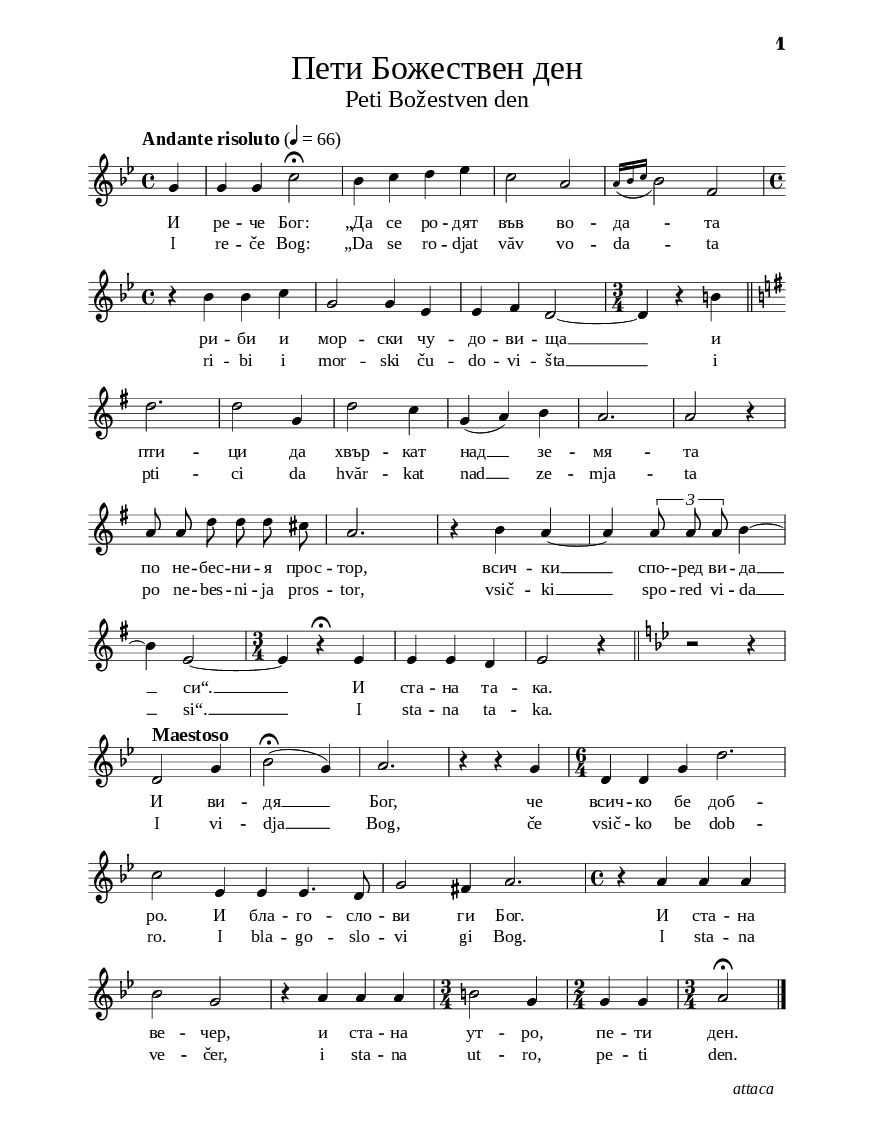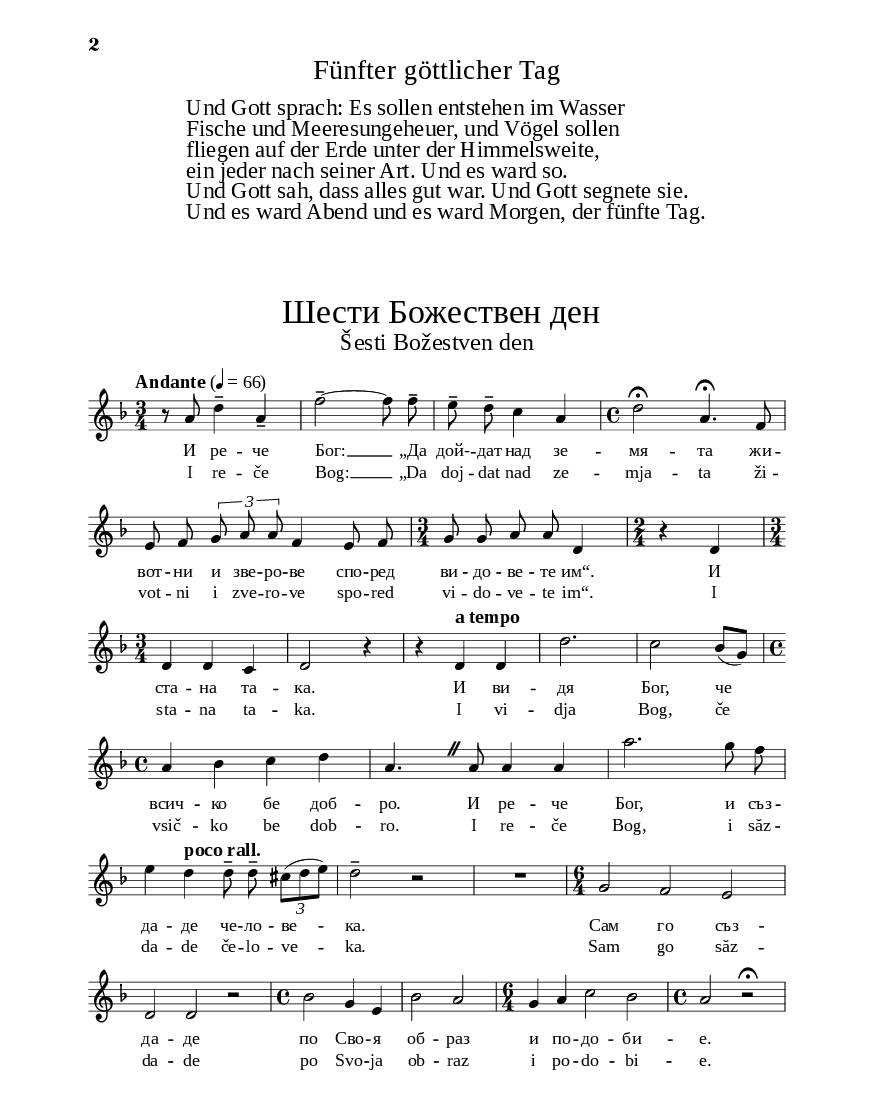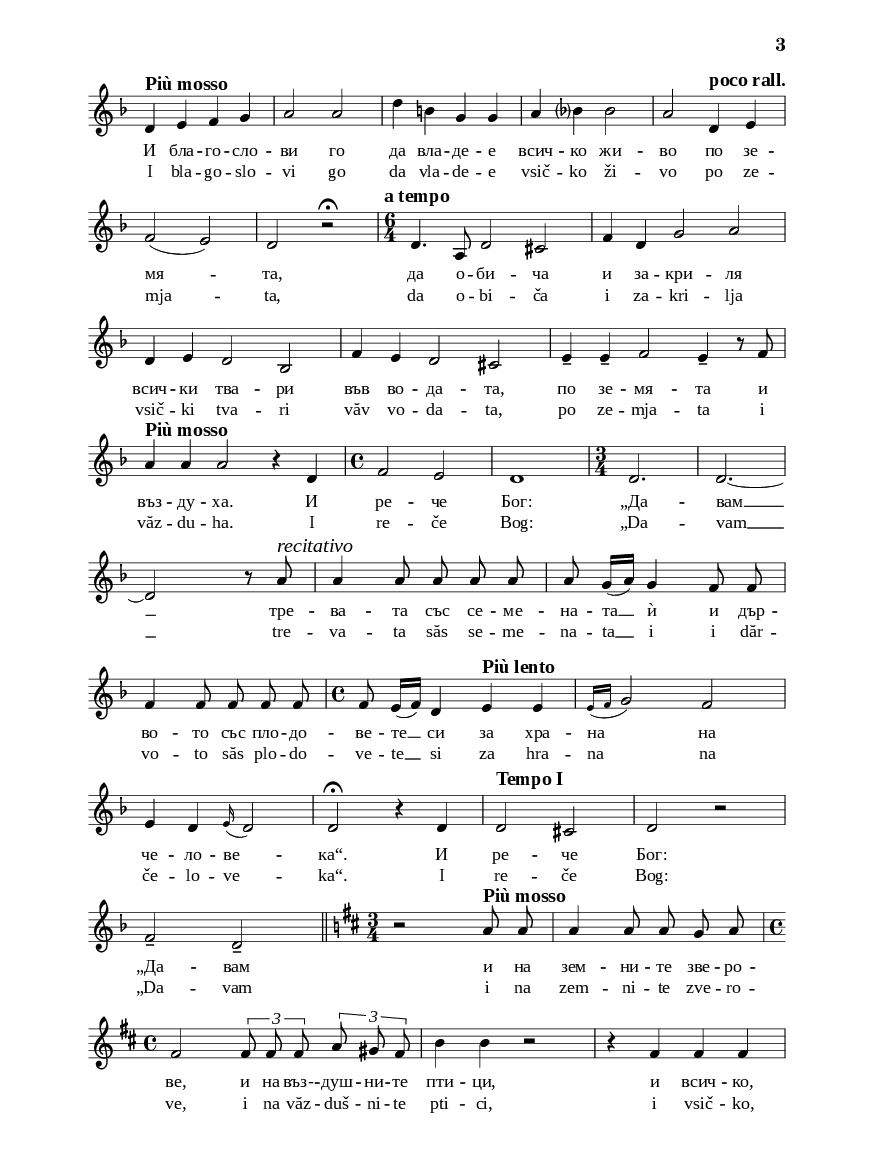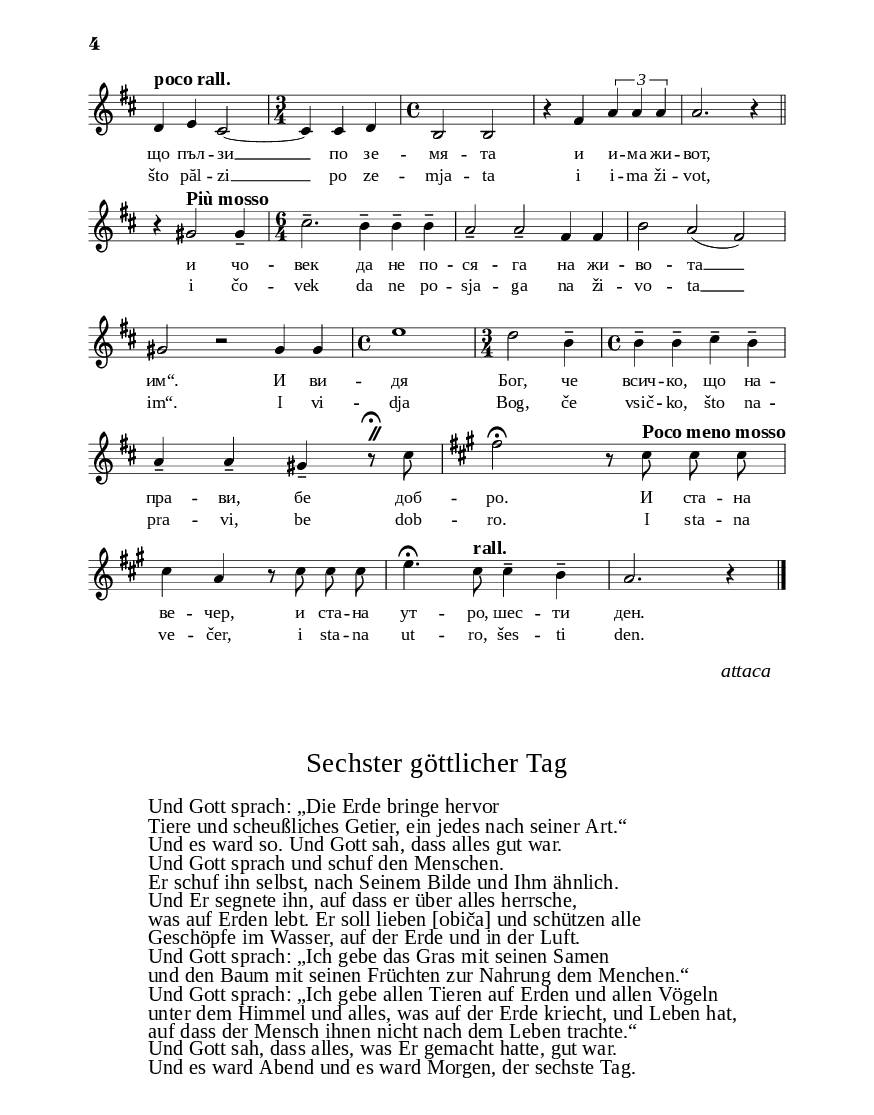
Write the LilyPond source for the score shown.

\version "2.24.3"

% include paper part and global functions
\include "include/globals.ily"

\bookpart {
  \label #'ref195
  \tocItem \markup "     Пети Божествен ден – Peti Božestven den "
  \include "include/bookpart-paper.ily"
  \score {
    \include "include/score-layout.ily"

    \new Voice \absolute {
      \clef treble
      \key g \minor
      \time 4/4
      \tempoFunc "Andante risoluto" 4 "66"
      \autoBeamOff
      \partial 4
      g'4
      | % 146
      g'4 g'4 c''2 ^\fermata | % 147
      bes'4  c''4  d''4  es''4 | % 148
      c''2 a'2 | % 149
      \acciaccatura {  a'16 [ bes' c''] } bes'2 f'2 |
      \time 4/4
      r4  bes'4  bes'4  c''4 | % 151
      g'2 g'4 es'4 | % 152
      es'4 f'4 d'2 ~ | % 153
      \time 3/4  | % 153
      d'4 r4  b'4 \bar "||"
      \break | % 154
      \key g \major | % 154
      d''2. | % 155
      d''2 g'4 | % 156
      d''2  c''4 | % 157
      g'4 ( a'4 )  b'4 | % 158
      a'2. | % 159
      a'2 r4 \break |
      a'8 a'8  d''8  d''8  d''8
      cis''8 | % 161
      a'2. | % 162
      r4  b'4 a'4 ~ | % 163
      a'4 %\once \omit TupletBracket
      \times 2/3  {
        a'8 a'8 a'8
      }
      b'4 ~ \break | % 164
      b'4 e'2 ~  | % 165
      \time 3/4 e'4 r4 ^\fermata e'4 | % 166
      e'4 e'4 d'4 | % 167
      e'2 r4 \bar "||"
      \key bes \major | % 168
      r2 r4 | \break % 169
      \tempo "Maestoso" d'2 g'4 |

      bes'2 ( ^\fermata g'4 ) | % 171
      a'2. | % 172
      r4 r4 g'4 | % 173
      \time 6/4  | % 173
      d'4 d'4 g'4  d''2. \break | % 174
      c''2 es'4 es'4 es'4. d'8 | % 175
      g'2 fis'4 a'2. | % 176
      \time 4/4  | % 176
      r4 a'4 a'4 a'4 | \break % 177
      bes'2 g'2 | % 178
      r4 a'4 a'4 a'4 | % 179
      \time 3/4  | % 179
      b'2 g'4 |
      \time 2/4  |
      g'4 g'4 | % 181
      \time 3/4 | % 181
      a'2 \fermata \bar "|."
    }

    \addlyrics {
      И ре -- че Бог:
      „Да се ро -- дят във во --
      да -- та ри -- би и мор -- ски
      чу -- до -- ви -- ща __  и пти -- ци
      да хвър -- кат над __  зе -- мя --
      та по не -- бес -- ни -- я прос --
      тор, всич -- ки __  "спо-" -- ред ви --
      да __ си“. __  И ста -- на та --
      ка. И ви -- дя __  Бог, че всич --
      ко бе доб -- ро. И бла -- го --
      сло -- ви ги Бог. И ста -- на ве
      -- чер, и ста -- на ут -- ро, пе --
      ти ден.}
      \addlyrics {
        I re -- če Bog:
        „Da se ro -- djat văv vo --
        da -- ta ri -- bi i mor -- ski
        ču -- do -- vi -- šta __  i pti -- ci
        da hvăr -- kat nad __  ze -- mja --
        ta po ne -- bes -- ni -- ja pros --
        tor, vsič -- ki __  spo -- red vi --
        da __ si“. __  I sta -- na ta --
        ka. I vi -- dja __  Bog, če vsič --
        ko be dob -- ro. I bla -- go --
        slo -- vi gi Bog. I sta -- na ve
        -- čer, i sta -- na ut -- ro, pe --
        ti den.}


        \header {
          title = \titleFunc "Пети Божествен ден" "Peti Božestven den"
        }

        \midi{}

      } % score

      \markup \empty-one

      \markup \raise #2.8 \override #'(baseline-skip . 2) {
        \column {
          \fill-line \italic { "" "" \concat {"attaca" "   " }}
        }
      }

      \pageBreak

      % include foreign translation(s) of the song
      \version "2.24.4"

\markup \fill-line { \fontsize #deTitleFontSize "Fünfter göttlicher Tag" }
\markup \null
\markup \null
\markup \abs-fontsize #11 \override #`(baseline-skip . ,bgCoupletBaselineSkip) {
  \fill-line {
    \hspace #0.1
    \column {
      \line {
        \bold "  "
        \column {
         "Und Gott sprach: Es sollen entstehen im Wasser"
         "Fische und Meeresungeheuer, und Vögel sollen"
         "fliegen auf der Erde unter der Himmelsweite,"
         "ein jeder nach seiner Art. Und es ward so. "
         "Und Gott sah, dass alles gut war. Und Gott segnete sie."
         "Und es ward Abend und es ward Morgen, der fünfte Tag."
        }
      }
      
    }\hspace #0.1
  }
}


      \markup \vspace #3

      \label #'ref195
      \tocItem \markup "     Шести Божествен ден – Šesti Božestven den "

      \include "include/bookpart-paper.ily"
      \score {
        \include "include/score-layout.ily"

        \new Voice \absolute {
          \clef treble
          \key d \minor
          \time 3/4
          \tempoFunc "Andante" 4 "66"
          \autoBeamOff
          r8 a'8  d''4 -- a'4 --
          | % 183
          f''2 ~ --  f''8  f''8 -- | % 184
          e''8 --  d''8 --  c''4 a'4 | % 185
          \time 4/4  | % 185
          d''2 ^\fermata a'4. ^\fermata f'8 \break | % 186
          e'8 f'8
          \times 2/3  {
            g'8  a'8 a'8
          }
          f'4 e'8 f'8 | % 187
          \time 3/4  | % 187
          g'8 g'8 a'8 a'8 d'4 | % 188
          \time 2/4  | % 188
          r4 d'4  \break | % 189
          \time 3/4  | % 189
          d'4 d'4 c'4 |
          d'2 r4 | % 191
          r4 \tempo "a tempo" d'4  d'4 | % 192
          d''2. | % 193
          c''2 bes'8 ( [ g'8 ) ] \break | % 194
          \time 4/4  | % 194
          a'4  bes'4  c''4  d''4  | % 195
          a'4.\caesura a'8 a'4 a'4 | % 196
          a''2.  g''8 f''8 \break | % 197
          e''4 \tempo "poco rall." d''4
          d''8 --  d''8 -- \once \omit TupletBracket
          \times 2/3  {
            cis''8 ( [  d''8  e''8 ) ]
          } |
          d''2  -- r2 | % 199
          R1 |
          \time 6/4  |
          g'2 f'2 e'2 \break | % 201
          d'2 d'2 r2  | % 202
          \time 4/4  | % 202
          bes'2 g'4 e'4 | % 203
          bes'2 a'2 | % 204
          \time 6/4  | % 204
          g'4 a'4  c''2  bes'2 | % 205
          \time 4/4  | % 205
          a'2 r2 ^\fermata \break | % 206
          \tempo"Più mosso" d'4 e'4 f'4
          g'4 | % 207
          a'2 a'2 | % 208
          d''4  b'4 g'4 g'4 | % 209
          a'4  bes'?4  bes'2 |
          a'2 \tempo"poco rall." d'4 e'4 \break  | % 211
          f'2 ( e'2 ) | % 212
          d'2 r2 ^\fermata | % 213
          \time 6/4  | % 213
          \tempo "a tempo" d'4. a8 d'2
          cis'2 | % 214
          f'4 d'4 g'2 a'2 \break | % 215
          d'4 e'4 d'2 bes2 | % 216
          f'4 e'4 d'2 cis'2 | % 217
          e'4 -- e'4 -- f'2 e'4 -- r8
          f'8 \break | % 218
          \tempo "Più mosso" a'4 a'4 a'2 r4
          d'4 | % 219
          \time 4/4  | % 219
          f'2 e'2 |
          d'1  | % 221
          \time 3/4  | % 221
          d'2. | % 222
          d'2. ~ \break | % 223
          d'2 r8  a'8^\markup{\huge \italic { recitativo } } | % 224
          a'4 a'8 a'8 a'8 a'8 | % 225
          a'8 g'16 ( [ a'16 ) ] g'4 f'8
          f'8 \break | % 226
          f'4 f'8 f'8 f'8 f'8  | % 227
          \time 4/4  | % 227
          f'8 e'16 ( [ f'16 ) ] d'4 \tempo"Più lento" e'4  e'4 |
          \grace { e'16 [ ( f' ]  } g'2 ) f'2 | \break
          e'4 d' \grace {
            e'16 (
          } d'2 ) |
          d'2 \fermata r4 d'4 |
          \tempo"Tempo I" d'2 cis'2 | % 232
          d'2 r2 | \break % 233
          f'2 -- d'2 -- |  \bar "||"  % 234
          \time 3/4  | % 234
          \key d \major r2 \tempo"Più mosso" a'8 a'8  | % 235
          a'4 a'8 a'8 g'8 a'8  | % 236
          \time 4/4  | \break  % 236
          fis'2
          \times 2/3  {
            fis'8  fis'8 fis'8
          }
          \times 2/3  {
            a'8  gis'8 fis'8
          }
          |  % 237
          b'4  b'4 r2  | % 238
          r4 fis'4 fis'4 fis'4  | \break % 239
          \tempo "poco rall." d'4 e'4 cis'2~ |
          \time 3/4  |
          cis'4 cis'4 d'4 |  % 241
          \time 4/4  | % 241
          b2 b2 |  % 242
          r4 fis'4 \times 2/3 {
            a'4 a'4 a'4
          }
          | % 243
          a'2. r4 | \bar "||" \break % 244
          r4 \tempo "Più mosso" gis'2 gis'4 -- |  % 245
          \time 6/4  | % 245
          cis''2. --  b'4 --  b'4 --  b'4
          -- |  % 246
          a'2 -- a'2 -- fis'4 fis'4
          | % 247
          b'2 a'2 ( fis'2 )  |  \break % 248
          gis'2 r2 gis'4 gis'4 | % 249
          \time 4/4  | % 249
          e''1 |
          \time 3/4  |
          d''2  b'4 -- | % 251
          \time 4/4  | % 251
          b'4 --  b'4 --  cis''4 --  b'4
          -- | \break  % 252
          a'4 -- a'4 -- gis'4 -- r8
          ^\markup {
            \musicglyph #"scripts.caesura.straight"
          }
          ^\fermata
          cis''8  |  % 253
          \key a \major
          fis''2 ^\fermata r8  \tempo"Poco meno mosso" cis''8
          cis''8  cis''8 | \break % 254
          cis''4 a'4 r8  cis''8  cis''8
          cis''8 | % 255
          e''4. ^\fermata  \tempo"rall." cis''8
          cis''4 --  b'4 -- | % 256
          a'2. r4 \bar "|."


        }
        \addlyrics {
          И ре -- че Бог: __  „Да
          "дой-" -- дат над зе -- мя -- та жи --
          вот -- ни и зве -- ро -- ве спо --
          ред ви -- до -- ве -- те им“. И
          ста -- на та -- ка. И ви -- дя Бог,
          че  всич -- ко бе доб -- ро. И
          ре -- че Бог, и съз -- да -- де че
          -- ло -- ве --  ка. Сам го съз
          -- да -- де по Сво -- я об -- раз и
          по -- до -- би -- е. И бла -- го --
          сло -- ви го да вла -- де -- е
          всич -- ко жи -- во по зе -- мя
          -- та, да о -- би -- ча и за --
          кри -- ля всич -- ки тва -- ри във
          во -- да -- та, по зе -- мя -- та и
          въз -- ду -- ха. И ре -- че Бог:
          „Да -- вам  __ тре -- ва -- та
          със се -- ме -- на -- та __  ѝ и
          дър -- во -- то със пло -- до -- ве
          -- те __  си за хра --
          на на че -- ло --  ве -- ка“. И ре --
          че Бог: „Да -- вам и на зем --
          ни -- те зве -- ро -- ве, и на "въз-"
          -- душ -- ни -- те пти -- ци, и всич
          -- ко, що пъл -- зи __ по зе -- мя
          -- та и и -- ма жи -- вот, и чо --
          век да не по -- ся -- га на жи --
          во -- та __ им“. И ви -- дя Бог,
          че всич -- ко, що на -- пра -- ви,
          бе доб -- ро. И ста -- на ве --
          чер, и ста -- на ут -- ро, шес --
          ти ден.
        }

        \addlyrics {
          I re -- če Bog: __  „Da
          doj -- dat nad ze -- mja -- ta ži --
          vot -- ni i zve -- ro -- ve spo --
          red vi -- do -- ve -- te im“. I
          sta -- na ta -- ka. I vi -- dja Bog,
          če  vsič -- ko be dob -- ro. I
          re -- če Bog, i săz -- da -- de če
          -- lo -- ve --  ka. Sam go săz
          -- da -- de po Svo -- ja ob -- raz i
          po -- do -- bi -- e. I bla -- go --
          slo -- vi go da vla -- de -- e
          vsič -- ko ži -- vo po ze -- mja
          -- ta, da o -- bi -- ča i za --
          kri -- lja vsič -- ki tva -- ri văv
          vo -- da -- ta, po ze -- mja -- ta i
          văz -- du -- ha. I re -- če Bog:
          „Da -- vam  __ tre -- va -- ta
          săs se -- me -- na -- ta __  i i
          dăr -- vo -- to săs plo -- do -- ve
          -- te __  si za hra --
          na na če -- lo --  ve -- ka“. I re --
          če Bog: „Da -- vam i na zem --
          ni -- te zve -- ro -- ve, i na văz
          -- duš -- ni -- te pti -- ci, i vsič
          -- ko, što păl -- zi __ po ze -- mja
          -- ta i i -- ma ži -- vot, i čo --
          vek da ne po -- sja -- ga na ži --
          vo -- ta __ im“. I vi -- dja Bog,
          če vsič -- ko, što na -- pra -- vi,
          be dob -- ro. I sta -- na ve --
          čer, i sta -- na ut -- ro, šes --
          ti den.
        }


        \header {
          title = \titleFunc " Шести Божествен ден" "Šesti Božestven den"
        }

        \midi{}

      } % score
      \markup \empty-one
      \markup \raise #2.8 \override #'(baseline-skip . 2) {
        \column {
          \fill-line \huge \italic { "" "" \concat {"attaca" "   " }}
        }
      }

      \markup \empty-three

      % include foreign translation(s) of the song
      \version "2.24.4"

\markup \fill-line { \fontsize #deTitleFontSize "Sechster göttlicher Tag" }
\markup \null
\markup \null
\markup \abs-fontsize #10 {
  \fill-line {
  \override #`(baseline-skip . ,deCoupletBaselineSkip)

  \column {
    \line { " " }


\line { " "Und Gott sprach: „Die Erde bringe hervor }

\line { " " Tiere und scheußliches Getier, ein jedes nach seiner Art.“ }

\line { " " Und es ward so. Und Gott sah, dass alles gut war. }

\line { " " Und Gott sprach und schuf den Menschen. }

\line { " "Er schuf ihn selbst, nach Seinem Bilde und Ihm ähnlich. }

\line { " "Und Er segnete ihn, auf dass er über alles herrsche, }

\line { " "was auf Erden lebt. Er soll lieben [običa] und schützen alle }

\line { " "Geschöpfe im Wasser, auf der Erde und in der Luft. }

\line { " " Und Gott sprach: „Ich gebe das Gras mit seinen Samen}

\line { " " und den Baum mit seinen Früchten zur Nahrung dem Menchen.“ }

\line { " "Und Gott sprach: „Ich gebe allen Tieren auf Erden und allen Vögeln}

\line { " " unter dem Himmel und alles, was auf der Erde kriecht, und Leben hat,}

\line { " "  auf dass der Mensch ihnen nicht nach dem Leben trachte.“ }

\line { " " Und Gott sah, dass alles, was Er gemacht hatte, gut war.  }

\line { " " Und es ward Abend und es ward Morgen, der sechste Tag.}
  }
  }
}


    } % bookpart

    % Più mosso
    %
